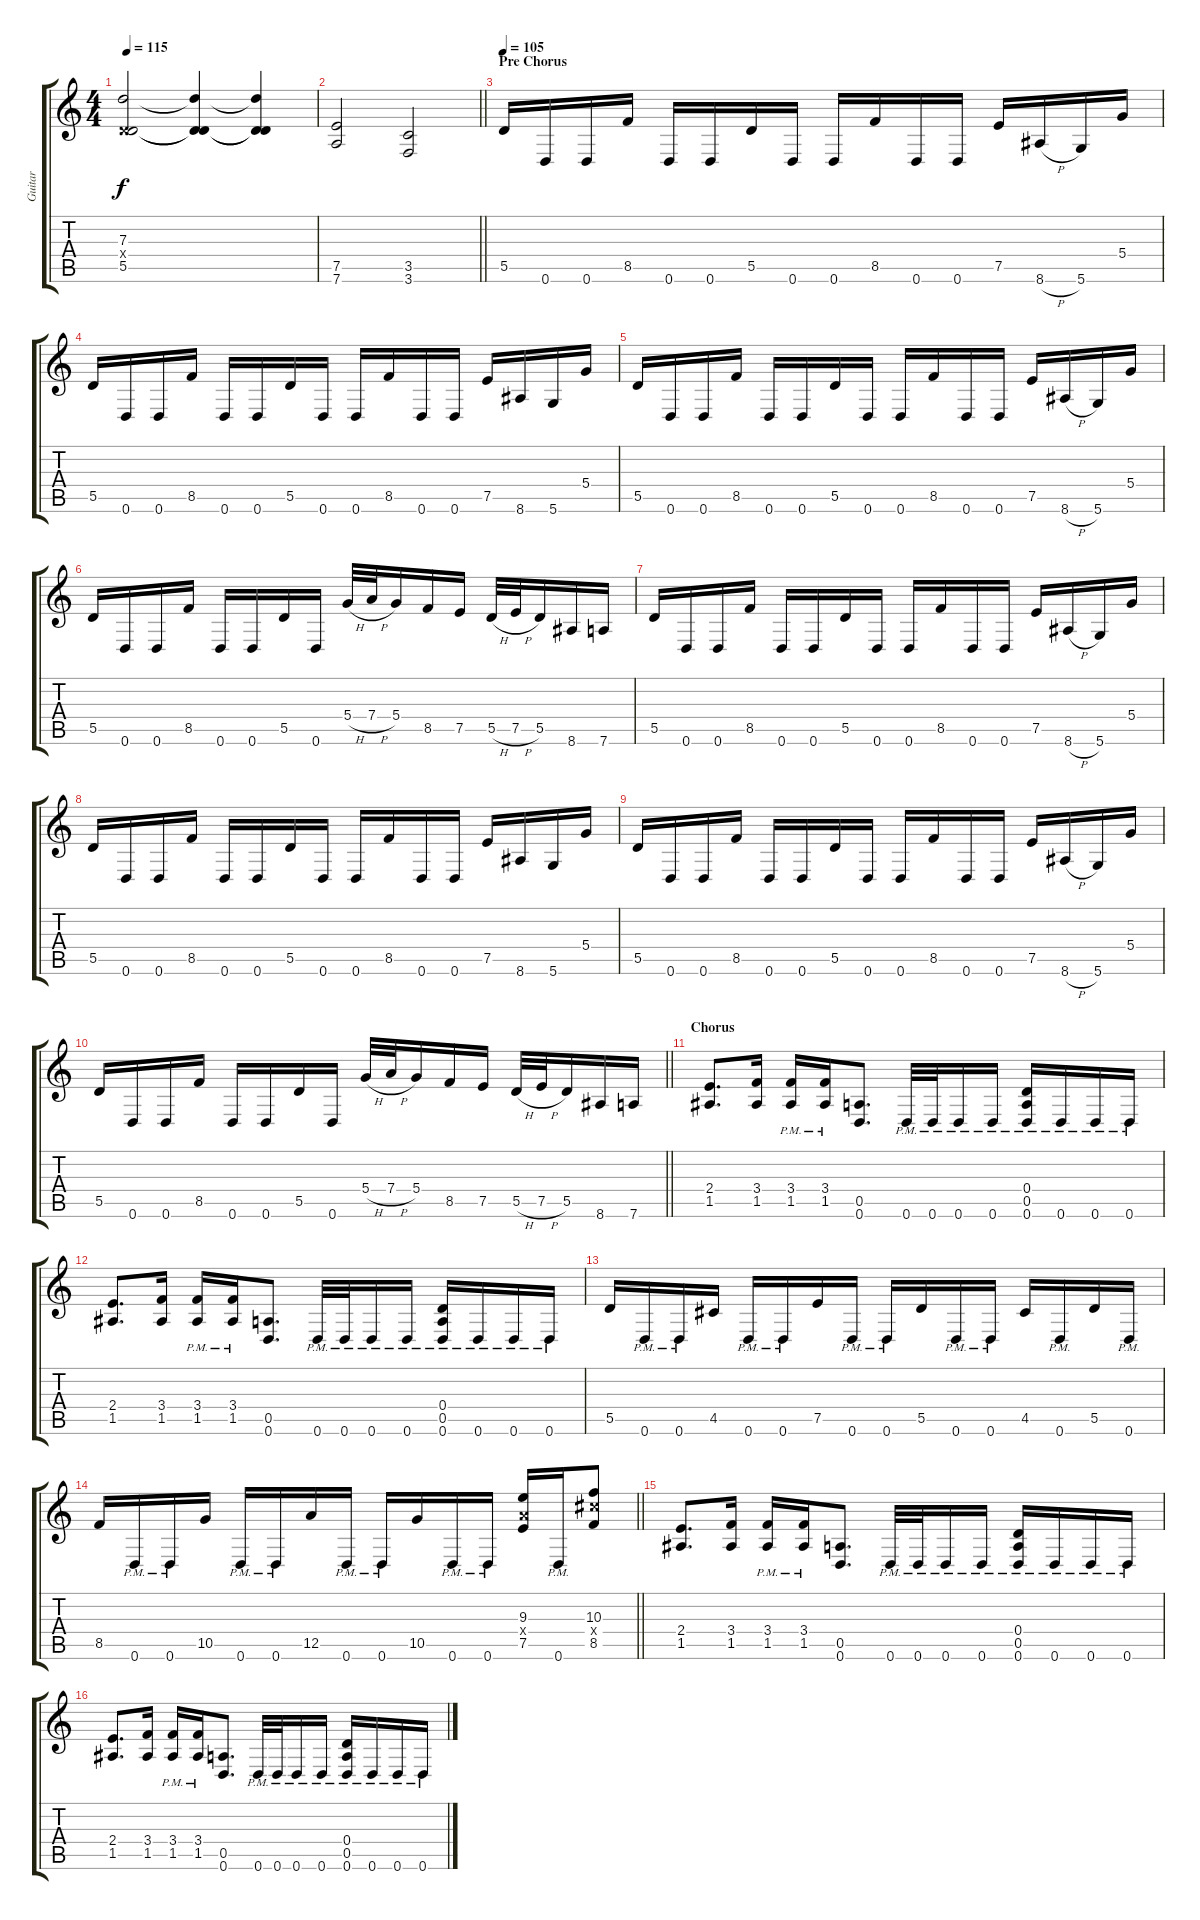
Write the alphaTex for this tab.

\track ("Guitar" "Guitar") {instrument distortionguitar}
\staff {score tabs}
\tuning (E4 B3 G3 D3 A2 D2) {hide}
\ts (4 4)
\tempo 115
\clef g2
\ks c
(7.3 0.4{x} 5.5).2{dy f} (7.3{t} 0.4{t} 5.5{t}).4 (7.3{t} 0.4{t} 5.5{t}).4 |
\barLineRight lightlight
(7.5 7.6).2 (3.5 3.6).2 |
\section ("" "Pre Chorus")
\tempo 105
5.5.16 0.6.16 0.6.16 8.5.16 0.6.16 0.6.16 5.5.16 0.6.16 0.6.16 8.5.16 0.6.16 0.6.16 7.5.16 8.6{h}.16 5.6.16 5.4.16 |
5.5.16 0.6.16 0.6.16 8.5.16 0.6.16 0.6.16 5.5.16 0.6.16 0.6.16 8.5.16 0.6.16 0.6.16 7.5.16 8.6.16 5.6.16 5.4.16 |
5.5.16 0.6.16 0.6.16 8.5.16 0.6.16 0.6.16 5.5.16 0.6.16 0.6.16 8.5.16 0.6.16 0.6.16 7.5.16 8.6{h}.16 5.6.16 5.4.16 |
5.5.16 0.6.16 0.6.16 8.5.16 0.6.16 0.6.16 5.5.16 0.6.16 5.4{h}.32 7.4{h}.32 5.4.16 8.5.16 7.5.16 5.5{h}.32 7.5{h}.32 5.5.16 8.6.16 7.6.16 |
5.5.16 0.6.16 0.6.16 8.5.16 0.6.16 0.6.16 5.5.16 0.6.16 0.6.16 8.5.16 0.6.16 0.6.16 7.5.16 8.6{h}.16 5.6.16 5.4.16 |
5.5.16 0.6.16 0.6.16 8.5.16 0.6.16 0.6.16 5.5.16 0.6.16 0.6.16 8.5.16 0.6.16 0.6.16 7.5.16 8.6.16 5.6.16 5.4.16 |
5.5.16 0.6.16 0.6.16 8.5.16 0.6.16 0.6.16 5.5.16 0.6.16 0.6.16 8.5.16 0.6.16 0.6.16 7.5.16 8.6{h}.16 5.6.16 5.4.16 |
\barLineRight lightlight
5.5.16 0.6.16 0.6.16 8.5.16 0.6.16 0.6.16 5.5.16 0.6.16 5.4{h}.32 7.4{h}.32 5.4.16 8.5.16 7.5.16 5.5{h}.32 7.5{h}.32 5.5.16 8.6.16 7.6.16 |
\section ("" "Chorus")
(2.4 1.5).8{d volume 14} (3.4 1.5).16 (3.4{pm} 1.5{pm}).16 (3.4{pm} 1.5{pm}).16 (0.5 0.6).8{d} 0.6{pm}.32 0.6{pm}.32 0.6{pm}.16 0.6{pm}.16 (0.4{pm} 0.5{pm} 0.6{pm}).16 0.6{pm}.16 0.6{pm}.16 0.6{pm}.16 |
(2.4 1.5).8{d} (3.4 1.5).16 (3.4{pm} 1.5{pm}).16 (3.4{pm} 1.5{pm}).16 (0.5 0.6).8{d} 0.6{pm}.32 0.6{pm}.32 0.6{pm}.16 0.6{pm}.16 (0.4{pm} 0.5{pm} 0.6{pm}).16 0.6{pm}.16 0.6{pm}.16 0.6{pm}.16 |
5.5.16 0.6{pm}.16 0.6{pm}.16 4.5.16 0.6{pm}.16 0.6{pm}.16 7.5.16 0.6{pm}.16 0.6{pm}.16 5.5.16 0.6{pm}.16 0.6{pm}.16 4.5.16 0.6{pm}.16 5.5.16 0.6{pm}.16 |
\barLineRight lightlight
8.5.16 0.6{pm}.16 0.6{pm}.16 10.5.16 0.6{pm}.16 0.6{pm}.16 12.5.16 0.6{pm}.16 0.6{pm}.16 10.5.16 0.6{pm}.16 0.6{pm}.16 (9.3 7.4{x} 7.5).16 0.6{pm}.16 (10.3 11.4{x} 8.5).8 |
(2.4 1.5).8{d} (3.4 1.5).16 (3.4{pm} 1.5{pm}).16 (3.4{pm} 1.5{pm}).16 (0.5 0.6).8{d} 0.6{pm}.32 0.6{pm}.32 0.6{pm}.16 0.6{pm}.16 (0.4{pm} 0.5{pm} 0.6{pm}).16 0.6{pm}.16 0.6{pm}.16 0.6{pm}.16 |
(2.4 1.5).8{d} (3.4 1.5).16 (3.4{pm} 1.5{pm}).16 (3.4{pm} 1.5{pm}).16 (0.5 0.6).8{d} 0.6{pm}.32 0.6{pm}.32 0.6{pm}.16 0.6{pm}.16 (0.4{pm} 0.5{pm} 0.6{pm}).16 0.6{pm}.16 0.6{pm}.16 0.6{pm}.16
